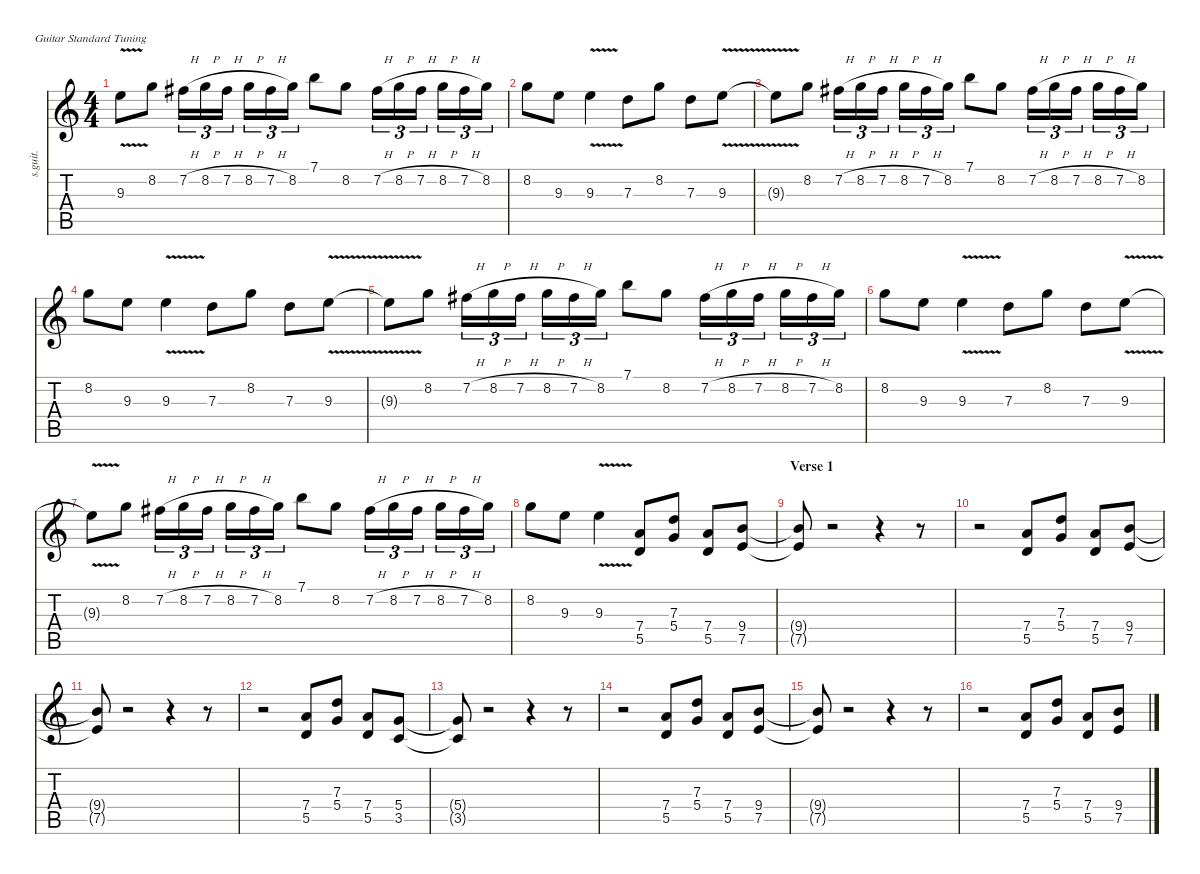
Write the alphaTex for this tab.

\defaultSystemsLayout 4
\hideDynamics
\bracketExtendMode nobrackets
\track ("Dave Murray" "s.guit.") {instrument distortionguitar}
\staff {score tabs}
\tuning (E4 B3 G3 D3 A2 E2)
\ts (4 4)
\tempo (162 hide)
\clef g2
\ks c
9.3{v t}.8{dy f} 8.2.8 7.2{h acc #}.16{tu (3 2)} 8.2{h}.16{tu (3 2)} 7.2{h acc #}.16{tu (3 2)} 8.2{h}.16{tu (3 2)} 7.2{h acc #}.16{tu (3 2)} 8.2.16{tu (3 2)} 7.1.8 8.2.8 7.2{h acc #}.16{tu (3 2)} 8.2{h}.16{tu (3 2)} 7.2{h acc #}.16{tu (3 2)} 8.2{h}.16{tu (3 2)} 7.2{h acc #}.16{tu (3 2)} 8.2.16{tu (3 2)} |
8.2.8 9.3.8 9.3{v}.4 7.3.8 8.2.8 7.3.8 9.3{v}.8 |
9.3{v t}.8 8.2.8 7.2{h acc #}.16{tu (3 2)} 8.2{h}.16{tu (3 2)} 7.2{h acc #}.16{tu (3 2)} 8.2{h}.16{tu (3 2)} 7.2{h acc #}.16{tu (3 2)} 8.2.16{tu (3 2)} 7.1.8 8.2.8 7.2{h acc #}.16{tu (3 2)} 8.2{h}.16{tu (3 2)} 7.2{h acc #}.16{tu (3 2)} 8.2{h}.16{tu (3 2)} 7.2{h acc #}.16{tu (3 2)} 8.2.16{tu (3 2)} |
8.2.8 9.3.8 9.3{v}.4 7.3.8 8.2.8 7.3.8 9.3{v}.8 |
9.3{v t}.8 8.2.8 7.2{h acc #}.16{tu (3 2)} 8.2{h}.16{tu (3 2)} 7.2{h acc #}.16{tu (3 2)} 8.2{h}.16{tu (3 2)} 7.2{h acc #}.16{tu (3 2)} 8.2.16{tu (3 2)} 7.1.8 8.2.8 7.2{h acc #}.16{tu (3 2)} 8.2{h}.16{tu (3 2)} 7.2{h acc #}.16{tu (3 2)} 8.2{h}.16{tu (3 2)} 7.2{h acc #}.16{tu (3 2)} 8.2.16{tu (3 2)} |
8.2.8 9.3.8 9.3{v}.4 7.3.8 8.2.8 7.3.8 9.3{v}.8 |
9.3{v t}.8 8.2.8 7.2{h acc #}.16{tu (3 2)} 8.2{h}.16{tu (3 2)} 7.2{h acc #}.16{tu (3 2)} 8.2{h}.16{tu (3 2)} 7.2{h acc #}.16{tu (3 2)} 8.2.16{tu (3 2)} 7.1.8 8.2.8 7.2{h acc #}.16{tu (3 2)} 8.2{h}.16{tu (3 2)} 7.2{h acc #}.16{tu (3 2)} 8.2{h}.16{tu (3 2)} 7.2{h acc #}.16{tu (3 2)} 8.2.16{tu (3 2)} |
8.2.8 9.3.8 9.3{v}.4 (7.4 5.5).8 (7.3 5.4).8 (7.4 5.5).8 (9.4 7.5).8 |
\section ("" "Verse 1")
(9.4{t} 7.5{t}).8 r.2 r.4 r.8 |
r.2 (7.4 5.5).8 (7.3 5.4).8 (7.4 5.5).8 (9.4 7.5).8 |
(9.4{t} 7.5{t}).8 r.2 r.4 r.8 |
r.2 (7.4 5.5).8 (7.3 5.4).8 (7.4 5.5).8 (5.4 3.5).8 |
(5.4{t} 3.5{t}).8 r.2 r.4 r.8 |
r.2 (7.4 5.5).8 (7.3 5.4).8 (7.4 5.5).8 (9.4 7.5).8 |
(9.4{t} 7.5{t}).8 r.2 r.4 r.8 |
r.2 (7.4 5.5).8 (7.3 5.4).8 (7.4 5.5).8 (9.4 7.5).8
